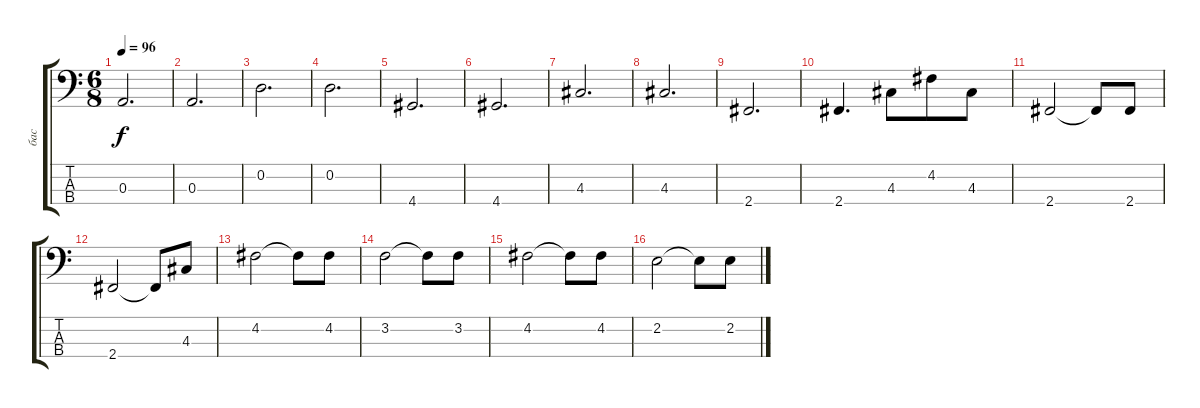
\track ("бас" "бас") {instrument electricbassfinger}
\staff {score tabs}
\tuning (G2 D2 A1 E1) {hide}
\ts (6 8)
\tempo 96
\clef f4
\ks c
0.3.2{d dy f} |
0.3.2{d} |
0.2.2{d} |
0.2.2{d} |
4.4.2{d} |
4.4.2{d} |
4.3.2{d} |
4.3.2{d} |
2.4.2{d} |
2.4.4{d} 4.3.8 4.2.8 4.3.8 |
2.4.2 2.4{t}.8 2.4.8 |
2.4.2 2.4{t}.8 4.3.8 |
4.2.2 4.2{t}.8 4.2.8 |
3.2.2 3.2{t}.8 3.2.8 |
4.2.2 4.2{t}.8 4.2.8 |
2.2.2 2.2{t}.8 2.2.8
